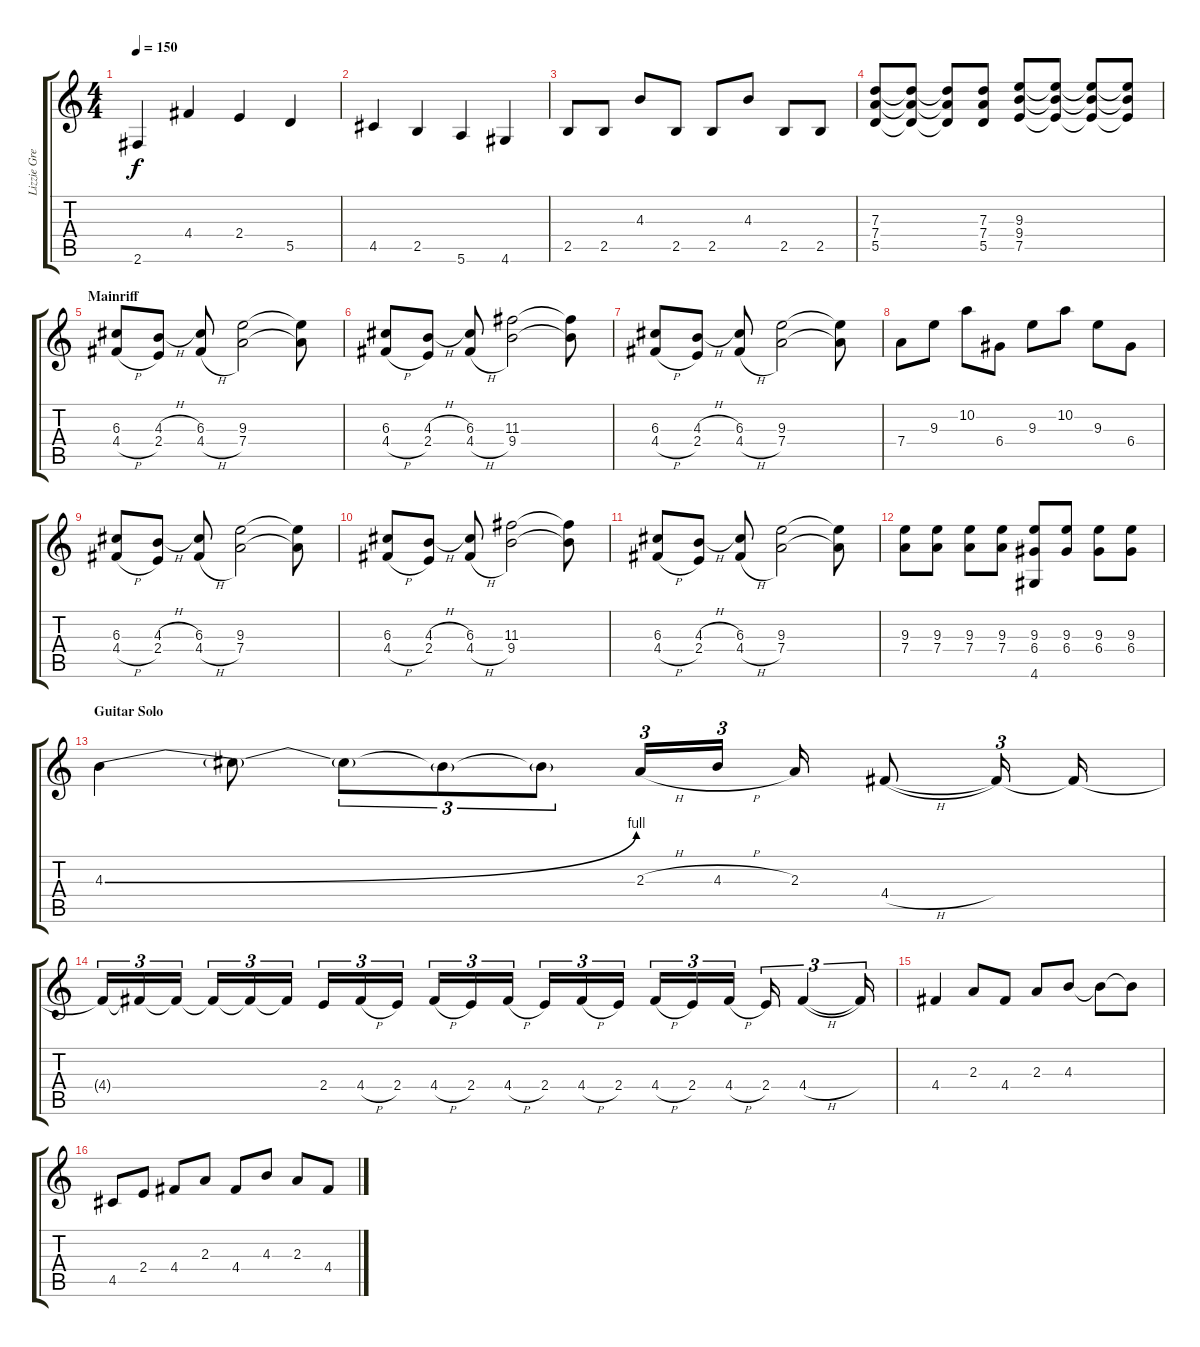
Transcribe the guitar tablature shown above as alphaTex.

\track ("Lizzie Grey - Lead Guitar" "Lizzie Gre") {instrument distortionguitar}
\staff {score tabs}
\tuning (E4 B3 G3 D3 A2 E2) {hide}
\ts (4 4)
\tempo 150
\clef g2
\ks c
2.6.4{dy f} 4.4.4 2.4.4 5.5.4 |
4.5.4 2.5.4 5.6.4 4.6.4 |
2.5.8 2.5.8 4.3.8 2.5.8 2.5.8 4.3.8 2.5.8 2.5.8 |
(7.3 7.4 5.5).8 (7.3{t} 7.4{t} 5.5{t}).8 (7.3{t} 7.4{t} 5.5{t}).8 (7.3 7.4 5.5).8 (9.3 9.4 7.5).8 (9.3{t} 9.4{t} 7.5{t}).8 (9.3{t} 9.4{t} 7.5{t}).8 (9.3{t} 9.4{t} 7.5{t}).8 |
\section ("" "Mainriff")
(6.3 4.4{h}).8 (4.3{h} 2.4).8 (6.3 4.4{h}).8 (9.3 7.4).2 (9.3{t} 7.4{t}).8 |
(6.3 4.4{h}).8 (4.3{h} 2.4).8 (6.3 4.4{h}).8 (11.3 9.4).2 (11.3{t} 9.4{t}).8 |
(6.3 4.4{h}).8 (4.3{h} 2.4).8 (6.3 4.4{h}).8 (9.3 7.4).2 (9.3{t} 7.4{t}).8 |
7.4.8 9.3.8 10.2.8 6.4.8 9.3.8 10.2.8 9.3.8 6.4.8 |
(6.3 4.4{h}).8 (4.3{h} 2.4).8 (6.3 4.4{h}).8 (9.3 7.4).2 (9.3{t} 7.4{t}).8 |
(6.3 4.4{h}).8 (4.3{h} 2.4).8 (6.3 4.4{h}).8 (11.3 9.4).2 (11.3{t} 9.4{t}).8 |
(6.3 4.4{h}).8 (4.3{h} 2.4).8 (6.3 4.4{h}).8 (9.3 7.4).2 (9.3{t} 7.4{t}).8 |
(9.3 7.4).8 (9.3 7.4).8 (9.3 7.4).8 (9.3 7.4).8 (9.3 6.4 4.6).8 (9.3 6.4).8 (9.3 6.4).8 (9.3 6.4).8 |
\section ("" "Guitar Solo")
4.3{be (bend 0 0 60 4)}.4 4.3{t}.8 4.3{t}.8{tu (3 2)} 4.3{t}.8{tu (3 2)} 4.3{t}.8{tu (3 2)} 2.3{h}.16{tu (3 2)} 4.3{h}.16{tu (3 2)} 2.3.16 4.4{h}.8 4.4{t}.16{tu (3 2)} 4.4{t}.16 |
4.4{t}.16{tu (3 2)} 4.4{t}.16{tu (3 2)} 4.4{t}.16{tu (3 2)} 4.4{t}.16{tu (3 2)} 4.4{t}.16{tu (3 2)} 4.4{t}.16{tu (3 2)} 2.4.16{tu (3 2)} 4.4{h}.16{tu (3 2)} 2.4.16{tu (3 2)} 4.4{h}.16{tu (3 2)} 2.4.16{tu (3 2)} 4.4{h}.16{tu (3 2)} 2.4.16{tu (3 2)} 4.4{h}.16{tu (3 2)} 2.4.16{tu (3 2)} 4.4{h}.16{tu (3 2)} 2.4.16{tu (3 2)} 4.4{h}.16{tu (3 2)} 2.4.16{tu (3 2)} 4.4{h}.4{tu (3 2)} 4.4{t}.16{tu (3 2)} |
4.4.4 2.3.8 4.4.8 2.3.8 4.3.8 4.3{t}.8 4.3{t}.8 |
4.5.8 2.4.8 4.4.8 2.3.8 4.4.8 4.3.8 2.3.8 4.4.8
